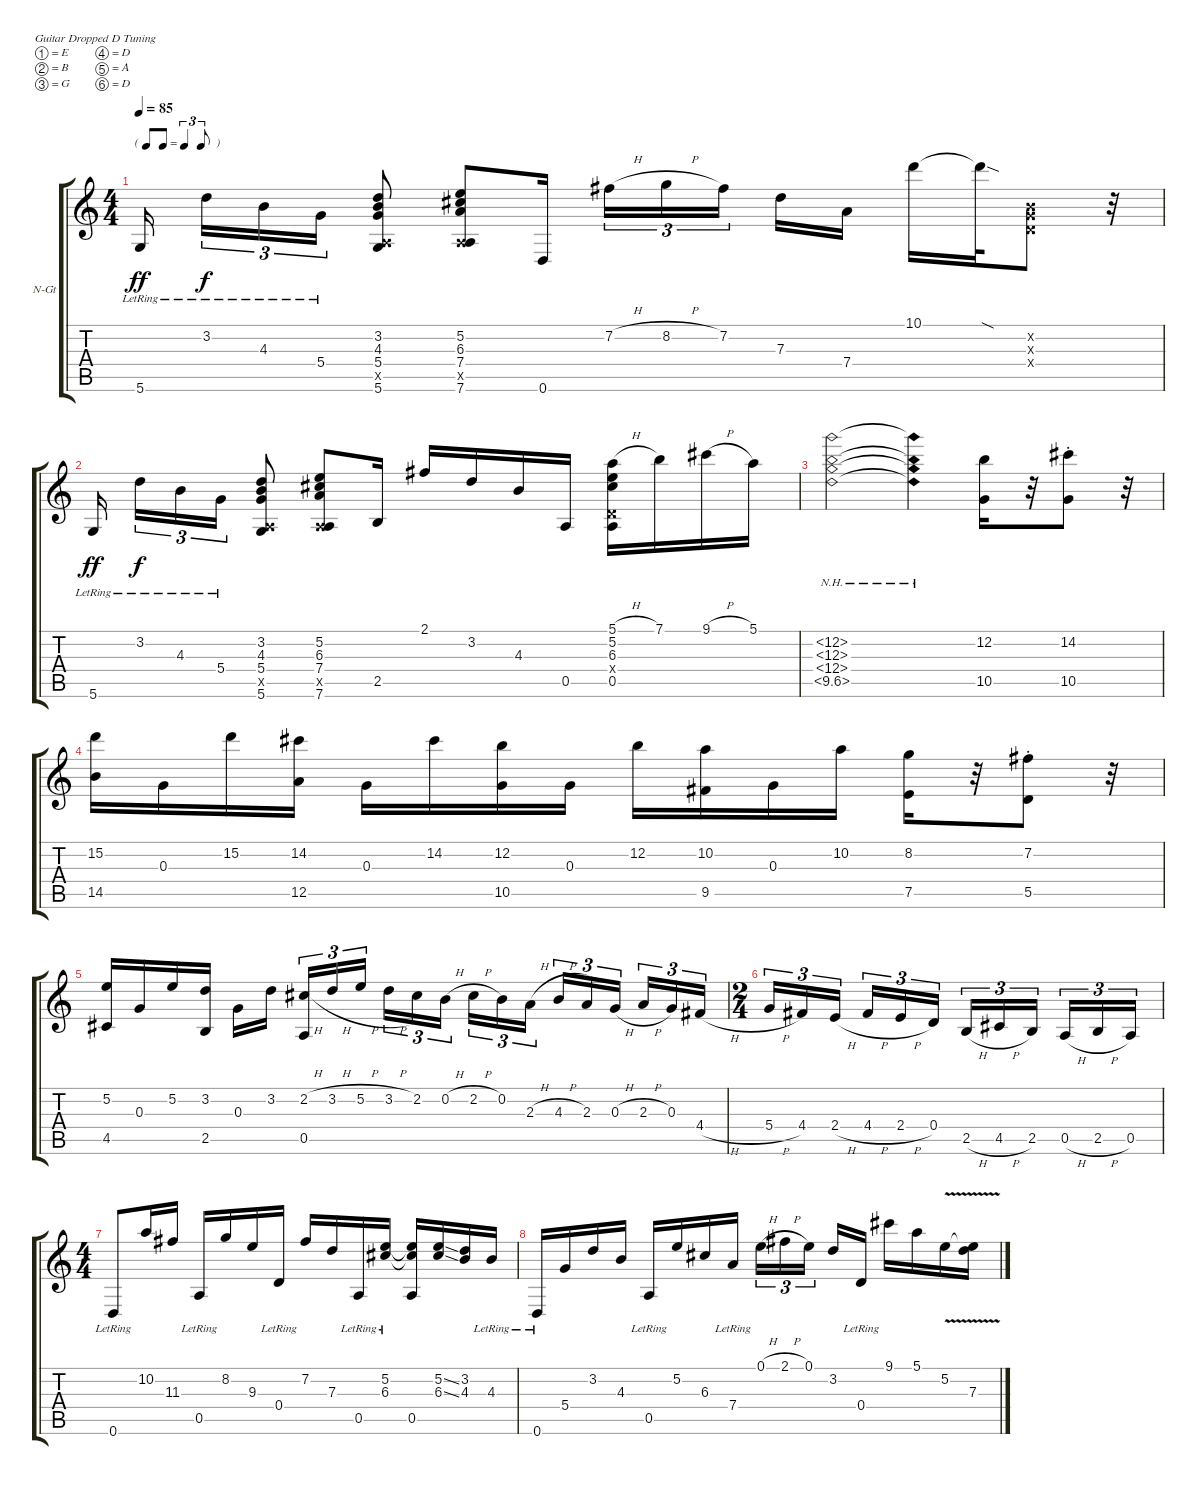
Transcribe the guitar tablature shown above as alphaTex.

\bracketExtendMode groupsimilarinstruments
\firstSystemTrackNameOrientation horizontal
\otherSystemsTrackNameOrientation horizontal
\track ("Acoustic Gtr.1  DADGBE" "N-Gt") {instrument acousticguitarnylon}
\staff {score tabs}
\tuning (E4 B3 G3 D3 A2 D2)
\ts (4 4)
\tf triplet8th
\tempo 85
\clef g2
\ks c
5.6{lr}.16{dy ff} 3.2{lr}.16{tu (3 2) dy f} 4.3{lr}.16{tu (3 2)} 5.4{lr}.16{tu (3 2)} (3.2 4.3 5.4 0.5{x} 5.6).8 (5.2 6.3 7.4 0.5{x} 7.6).8 0.6.16 7.2{h}.16{tu (3 2)} 8.2{h}.16{tu (3 2)} 7.2.16{tu (3 2)} 7.3.16 7.4.16 10.1.16 10.1{sod t}.32 (0.2{x} 0.3{x} 0.4{x}).8 r.32 |
5.6{lr}.16{dy ff} 3.2{lr}.16{tu (3 2) dy f} 4.3{lr}.16{tu (3 2)} 5.4{lr}.16{tu (3 2)} (3.2 4.3 5.4 0.5{x} 5.6).8 (5.2 6.3 7.4 0.5{x} 7.6).8 2.5.16 2.1.16 3.2.16 4.3.16 0.5.16 (5.1{h} 5.2 6.3 0.4{x} 0.5).16 7.1.16 9.1{h}.16 5.1.16 |
(12.2{nh} 12.3{nh} 12.4{nh} 10.5{nh}).2 (12.2{nh t} 12.3{nh t} 12.4{nh t} 10.5{nh t}).4 (12.2 10.5).16 r.32 (14.2{st} 10.5{st}).8 r.32 |
(15.2 14.5).16 0.3.16 15.2.16 (14.2 12.5).16 0.3.16 14.2.16 (12.2 10.5).16 0.3.16 12.2.16 (10.2 9.5).16 0.3.16 10.2.16 (8.2 7.5).16 r.32 (7.2{st} 5.5{st}).8 r.32 |
(5.2 4.5).16 0.3.16 5.2.16 (3.2 2.5).16 0.3.16 3.2.16 (2.2{h} 0.5).16{tu (3 2)} 3.2{h}.16{tu (3 2)} 5.2{h}.16{tu (3 2)} 3.2{h}.16{tu (3 2)} 2.2.16{tu (3 2)} 0.2{h}.16{tu (3 2)} 2.2{h}.16{tu (3 2)} 0.2.16{tu (3 2)} 2.3{h}.16{tu (3 2)} 4.3{h}.16{tu (3 2)} 2.3.16{tu (3 2)} 0.3{h}.16{tu (3 2)} 2.3{h}.16{tu (3 2)} 0.3.16{tu (3 2)} 4.4{h}.16{tu (3 2)} |
\ts (2 4)
5.4{h}.16{tu (3 2)} 4.4.16{tu (3 2)} 2.4{h}.16{tu (3 2)} 4.4{h}.16{tu (3 2)} 2.4{h}.16{tu (3 2)} 0.4.16{tu (3 2)} 2.5{h}.16{tu (3 2)} 4.5{h}.16{tu (3 2)} 2.5.16{tu (3 2)} 0.5{h}.16{tu (3 2)} 2.5{h}.16{tu (3 2)} 0.5.16{tu (3 2)} |
\ts (4 4)
0.6{lr}.8 10.2.16 11.3.16 0.5{lr}.16 8.2.16 9.3.16 0.4{lr}.16 7.2.16 7.3.16 0.5{lr}.16 (5.2{lr} 6.3{lr}).16 (5.2{t} 6.3{t} 0.5).16 (5.2{ss} 6.3{ss}).16 (3.2 4.3).16 4.3{lr}.16 |
0.6{lr}.16 5.4.16 3.2.16 4.3.16 0.5{lr}.16 5.2.16 6.3.16 7.4{lr}.16 0.1{h}.16{tu (3 2)} 2.1{h}.16{tu (3 2)} 0.1.16{tu (3 2)} 3.2.16 0.4{lr}.16 9.1.16 5.1.16 5.2{v}.16 (5.2{v t} 7.3).16
